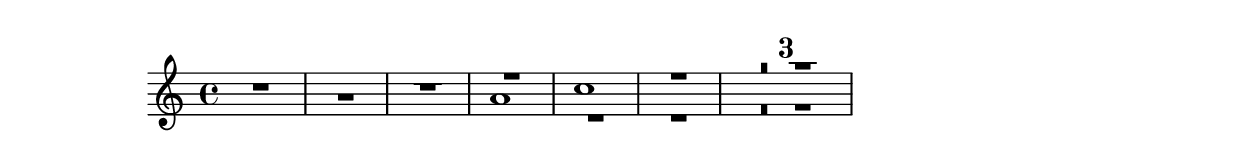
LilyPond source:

%% Do not edit this file; it is auto-generated from input/new
%% This file is in the public domain.
\version "2.11.50"
\header {
 doctitlees = "Posicionar los silencios multicompás"
 texidoces = "
A diferencia de los silencios normales, no existe una instrucción
predefinida para modificar la posición predefinida de un símbolo
multicompás sobre el pentagrama, adjuntándolo a una nota,
independientemente de cuál sea su forma.  Sin embargo, en la música
polifónica los silencios multicompás de las voces de numeración par e
impar están separados verticalmente.  La colocación de los silencios
multicompás se puede controlar como se ve a continuación:

"
  lsrtags = "rhythms,tweaks-and-overrides"
  texidoc = "
Unlike ordinary rests, there is no predefined command
to change the vertical position on the staff of a multi-measure
rest symbol of either form by attaching it to a note.  However,
in polyphonic music multi-measure rests in odd-numbered and
even-numbered voices are vertically separated.  The positioning
of multi-measure rests can be controlled as follows:
 "
  doctitle = "Positioning multi-measure rests"
} % begin verbatim

\relative c'' {
  % Multi-measure rests by default are set under the second line
  R1
  % They can be moved with an override
  \override MultiMeasureRest #'staff-position = #-2
  R1
  % A value of 0 is the default position;
  % the following trick moves the rest to the center line
  \override MultiMeasureRest #'staff-position = #-0.01
  R1
  % Multi-measure rests in odd-numbered voices are under the top line
  << { R1 } \\ { a1 } >>
  % Multi-measure rests in even-numbered voices are under the bottom line
  << { c1 } \\ { R1 } >>
  % They remain separated even in empty measures
  << { R1 } \\ { R1 } >>
  % This brings them together even though there are two voices
  \compressFullBarRests
  <<
    \revert MultiMeasureRest #'staff-position
    { R1*3 }
    \\
    \revert MultiMeasureRest #'staff-position
    { R1*3 }
  >>
}
